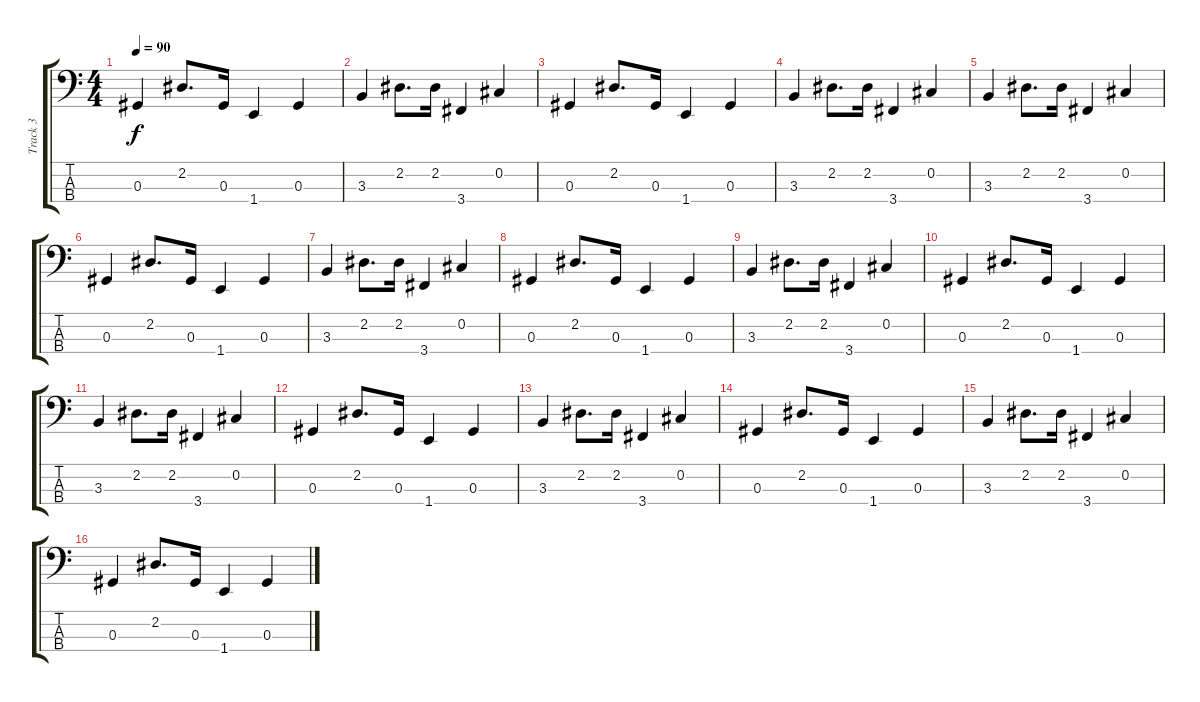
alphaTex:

\track ("Track 3" "Track 3") {instrument electricbassfinger}
\staff {score tabs}
\tuning (Gb2 Db2 Ab1 Eb1) {hide}
\ts (4 4)
\tempo 90
\clef f4
\ks c
0.3.4{dy f} 2.2.8{d} 0.3.16 1.4.4 0.3.4 |
3.3.4 2.2.8{d} 2.2.16 3.4.4 0.2.4 |
0.3.4 2.2.8{d} 0.3.16 1.4.4 0.3.4 |
3.3.4 2.2.8{d} 2.2.16 3.4.4 0.2.4 |
3.3.4 2.2.8{d} 2.2.16 3.4.4 0.2.4 |
0.3.4 2.2.8{d} 0.3.16 1.4.4 0.3.4 |
3.3.4 2.2.8{d} 2.2.16 3.4.4 0.2.4 |
0.3.4 2.2.8{d} 0.3.16 1.4.4 0.3.4 |
3.3.4 2.2.8{d} 2.2.16 3.4.4 0.2.4 |
0.3.4 2.2.8{d} 0.3.16 1.4.4 0.3.4 |
3.3.4 2.2.8{d} 2.2.16 3.4.4 0.2.4 |
0.3.4 2.2.8{d} 0.3.16 1.4.4 0.3.4 |
3.3.4 2.2.8{d} 2.2.16 3.4.4 0.2.4 |
0.3.4 2.2.8{d} 0.3.16 1.4.4 0.3.4 |
3.3.4 2.2.8{d} 2.2.16 3.4.4 0.2.4 |
0.3.4 2.2.8{d} 0.3.16 1.4.4 0.3.4
